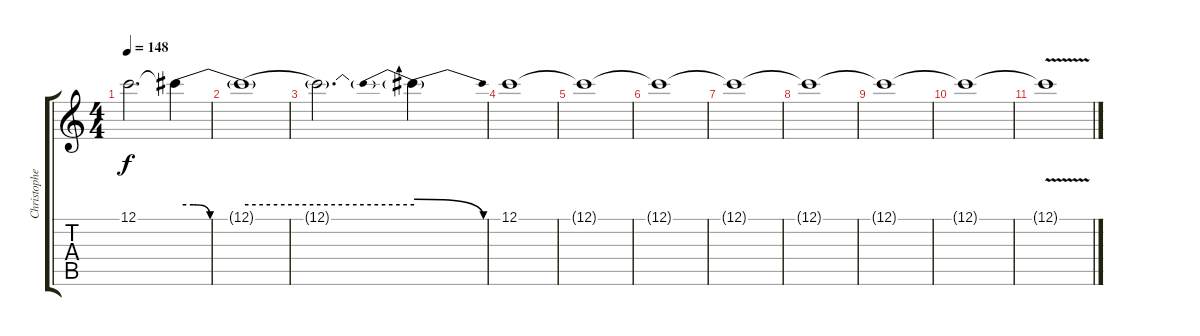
\track ("Christopher Amott (Intro Guitar)" "Christophe") {instrument distortionguitar}
\staff {score tabs}
\tuning (C4 G3 Eb3 Bb2 F2 C2) {hide}
\ts (4 4)
\tempo 148
\clef g2
\ks c
12.1{t}.2{d dy f} 12.1{be (custom 0 2 15 2 30 0 60 0) t}.4 |
12.1{be (hold 0 2 60 2) t}.1 |
12.1{t}.2{d} 12.1{be (prebendrelease 0 3 60 0) t}.4 |
12.1.1{volume 8} |
12.1{t}.1 |
12.1{t}.1 |
12.1{t}.1 |
12.1{t}.1{volume 16} |
12.1{t}.1 |
12.1{t}.1 |
12.1{v t}.1
